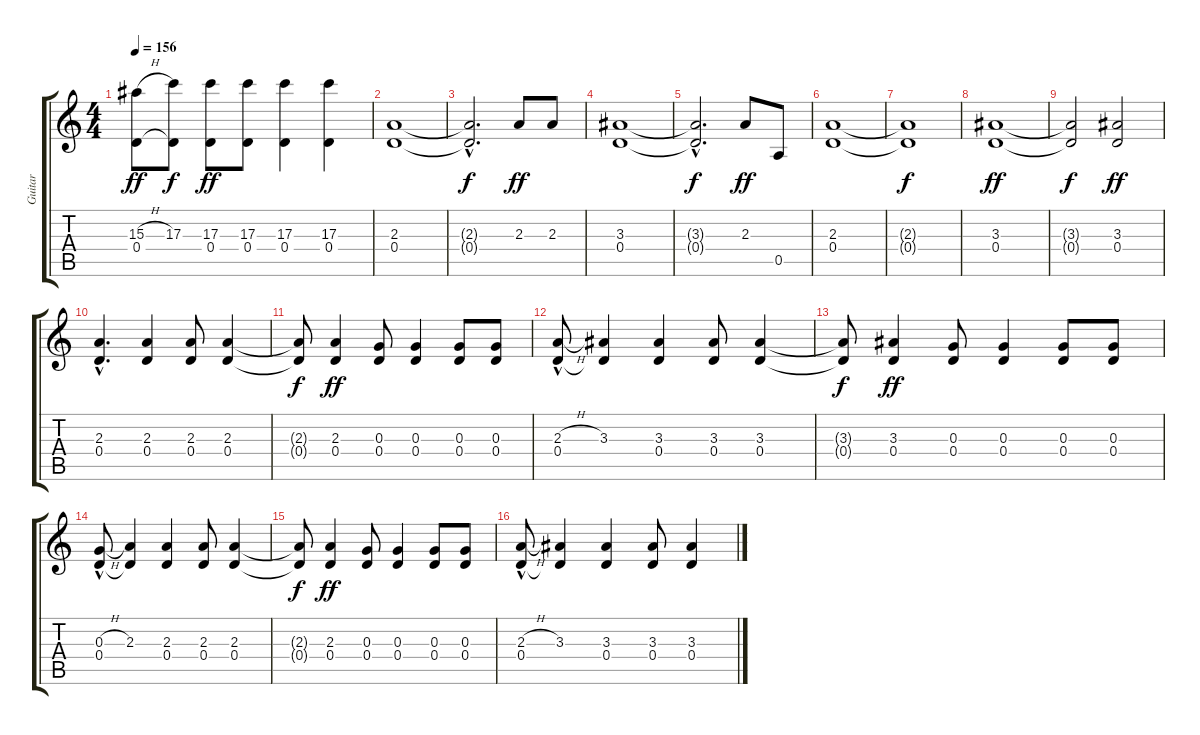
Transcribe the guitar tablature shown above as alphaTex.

\track ("Guitar              " "Guitar    ") {instrument distortionguitar}
\staff {score tabs}
\tuning (E4 B3 G3 D3 A2 D2) {hide}
\ts (4 4)
\tempo 156
\clef g2
\ks c
(15.3{h} 0.4).8{dy ff} (17.3 0.4{t}).8{dy f} (17.3 0.4).8{dy ff} (17.3 0.4).8 (17.3 0.4).4 (17.3 0.4).4 |
(2.3 0.4).1 |
(2.3{hac t} 0.4{hac t}).2{d dy f} 2.3.8{dy ff} 2.3.8 |
(3.3 0.4).1 |
(3.3{hac t} 0.4{hac t}).2{d dy f} 2.3.8{dy ff} 0.5.8 |
(2.3 0.4).1 |
(2.3{t} 0.4{t}).1{dy f} |
(3.3 0.4).1{dy ff} |
(3.3{t} 0.4{t}).2{dy f} (3.3 0.4).2{dy ff} |
(2.3{hac} 0.4{hac}).4{d} (2.3 0.4).4 (2.3 0.4).8 (2.3 0.4).4 |
(2.3{t} 0.4{t}).8{dy f} (2.3 0.4).4{dy ff} (0.3 0.4).8 (0.3 0.4).4 (0.3 0.4).8 (0.3 0.4).8 |
(2.3{h} 0.4{hac}).8 (3.3 0.4{t}).4 (3.3 0.4).4 (3.3 0.4).8 (3.3 0.4).4 |
(3.3{t} 0.4{t}).8{dy f} (3.3 0.4).4{dy ff} (0.3 0.4).8 (0.3 0.4).4 (0.3 0.4).8 (0.3 0.4).8 |
(0.3{h} 0.4{hac}).8 (2.3 0.4{t}).4 (2.3 0.4).4 (2.3 0.4).8 (2.3 0.4).4 |
(2.3{t} 0.4{t}).8{dy f} (2.3 0.4).4{dy ff} (0.3 0.4).8 (0.3 0.4).4 (0.3 0.4).8 (0.3 0.4).8 |
(2.3{h} 0.4{hac}).8 (3.3 0.4{t}).4 (3.3 0.4).4 (3.3 0.4).8 (3.3 0.4).4
